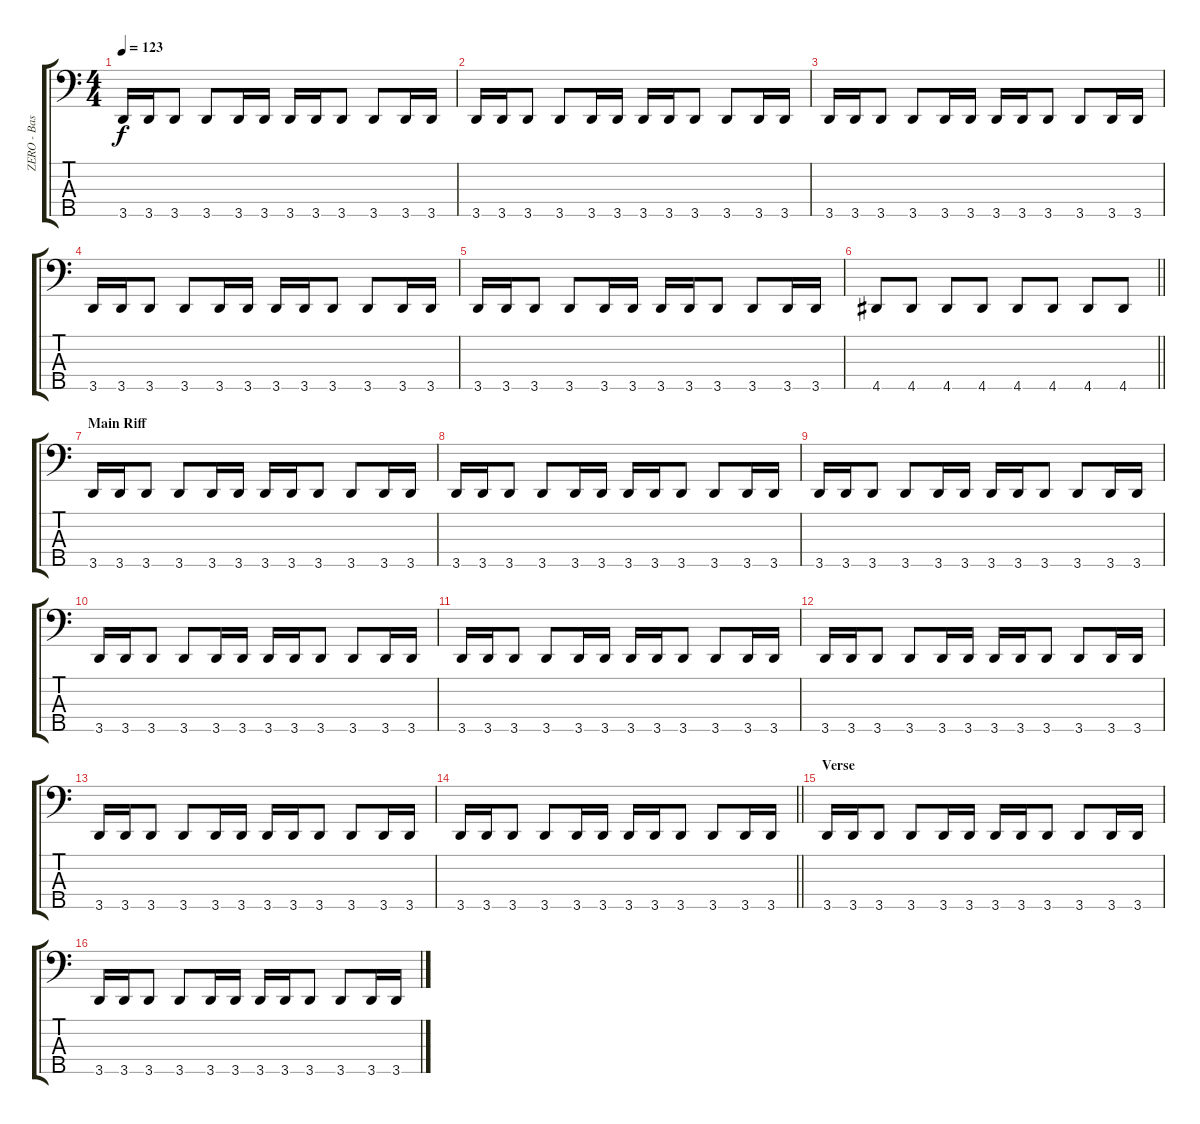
\track ("ZERO - Bass" "ZERO - Bas") {instrument electricbassfinger}
\staff {score tabs}
\tuning (G2 D2 A1 E1 B0) {hide}
\ts (4 4)
\tempo 123
\clef f4
\ks c
3.5.16{dy f} 3.5.16 3.5.8 3.5.8 3.5.16 3.5.16 3.5.16 3.5.16 3.5.8 3.5.8 3.5.16 3.5.16 |
3.5.16 3.5.16 3.5.8 3.5.8 3.5.16 3.5.16 3.5.16 3.5.16 3.5.8 3.5.8 3.5.16 3.5.16 |
3.5.16 3.5.16 3.5.8 3.5.8 3.5.16 3.5.16 3.5.16 3.5.16 3.5.8 3.5.8 3.5.16 3.5.16 |
3.5.16 3.5.16 3.5.8 3.5.8 3.5.16 3.5.16 3.5.16 3.5.16 3.5.8 3.5.8 3.5.16 3.5.16 |
3.5.16 3.5.16 3.5.8 3.5.8 3.5.16 3.5.16 3.5.16 3.5.16 3.5.8 3.5.8 3.5.16 3.5.16 |
\barLineRight lightlight
4.5.8 4.5.8 4.5.8 4.5.8 4.5.8 4.5.8 4.5.8 4.5.8 |
\section ("" "Main Riff")
3.5.16 3.5.16 3.5.8 3.5.8 3.5.16 3.5.16 3.5.16 3.5.16 3.5.8 3.5.8 3.5.16 3.5.16 |
3.5.16 3.5.16 3.5.8 3.5.8 3.5.16 3.5.16 3.5.16 3.5.16 3.5.8 3.5.8 3.5.16 3.5.16 |
3.5.16 3.5.16 3.5.8 3.5.8 3.5.16 3.5.16 3.5.16 3.5.16 3.5.8 3.5.8 3.5.16 3.5.16 |
3.5.16 3.5.16 3.5.8 3.5.8 3.5.16 3.5.16 3.5.16 3.5.16 3.5.8 3.5.8 3.5.16 3.5.16 |
3.5.16 3.5.16 3.5.8 3.5.8 3.5.16 3.5.16 3.5.16 3.5.16 3.5.8 3.5.8 3.5.16 3.5.16 |
3.5.16 3.5.16 3.5.8 3.5.8 3.5.16 3.5.16 3.5.16 3.5.16 3.5.8 3.5.8 3.5.16 3.5.16 |
3.5.16 3.5.16 3.5.8 3.5.8 3.5.16 3.5.16 3.5.16 3.5.16 3.5.8 3.5.8 3.5.16 3.5.16 |
\barLineRight lightlight
3.5.16 3.5.16 3.5.8 3.5.8 3.5.16 3.5.16 3.5.16 3.5.16 3.5.8 3.5.8 3.5.16 3.5.16 |
\section ("" "Verse")
3.5.16 3.5.16 3.5.8 3.5.8 3.5.16 3.5.16 3.5.16 3.5.16 3.5.8 3.5.8 3.5.16 3.5.16 |
3.5.16 3.5.16 3.5.8 3.5.8 3.5.16 3.5.16 3.5.16 3.5.16 3.5.8 3.5.8 3.5.16 3.5.16
